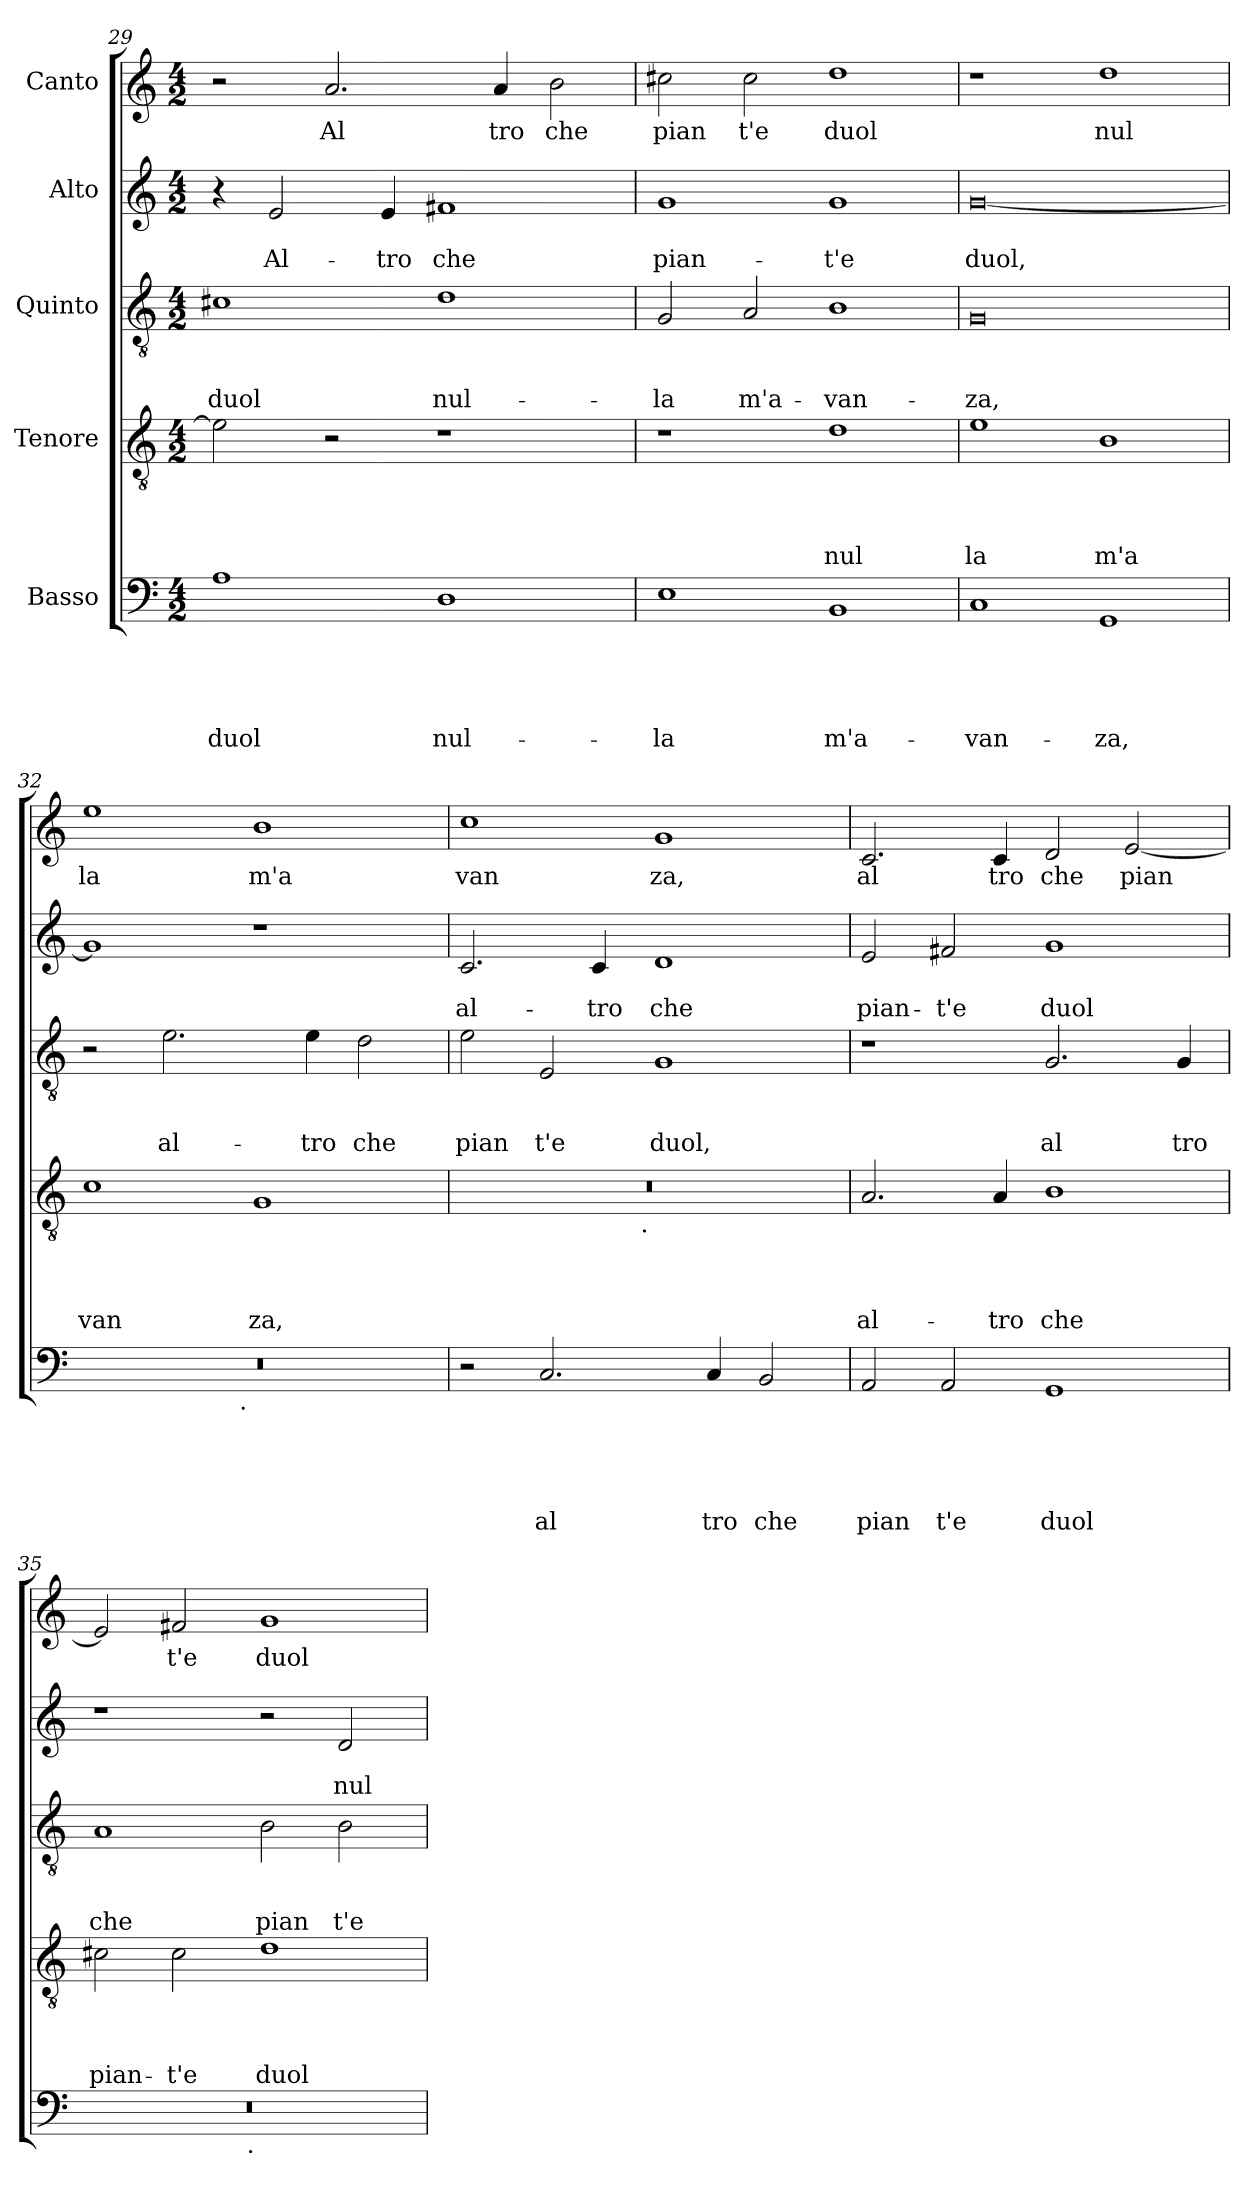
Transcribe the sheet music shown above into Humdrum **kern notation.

**kern	**text	**text	**text	**text	**text	**kern	**text	**text	**text	**text	**kern	**text	**text	**text	**kern	**text	**text	**kern	**text
*part5	*part5	*part5	*part5	*part5	*part5	*part4	*part4	*part4	*part4	*part4	*part3	*part3	*part3	*part3	*part2	*part2	*part2	*part1	*part1
*staff5	*staff5	*staff5	*staff5	*staff5	*staff5	*staff4	*staff4	*staff4	*staff4	*staff4	*staff3	*staff3	*staff3	*staff3	*staff2	*staff2	*staff2	*staff1	*staff1
*I"Basso	*	*	*	*	*	*I"Tenore	*	*	*	*	*I"Quinto	*	*	*	*I"Alto	*	*	*I"Canto	*
*clefF4	*	*	*	*	*	*clefGv2	*	*	*	*	*clefGv2	*	*	*	*clefG2	*	*	*clefG2	*
*k[]	*	*	*	*	*	*k[]	*	*	*	*	*k[]	*	*	*	*k[]	*	*	*k[]	*
*C:	*	*	*	*	*	*C:	*	*	*	*	*C:	*	*	*	*C:	*	*	*C:	*
*M4/2	*	*	*	*	*	*M4/2	*	*	*	*	*M4/2	*	*	*	*M4/2	*	*	*M4/2	*
=29	=29	=29	=29	=29	=29	=29	=29	=29	=29	=29	=29	=29	=29	=29	=29	=29	=29	=29	=29
!	!	!	!	!	!LO:LY:b	!	!	!	!	!	!	!	!	!LO:LY:b	!	!	!	!	!
1A	.	.	.	.	duol	2e\]	.	.	.	.	1c#X	.	.	duol	4r	.	.	2r	.
!	!	!	!	!	!	!	!	!	!	!	!	!	!	!	!	!	!LO:LY:b	!	!
.	.	.	.	.	.	.	.	.	.	.	.	.	.	.	2e/	.	Al-	.	.
!	!	!	!	!	!	!	!	!	!	!	!	!	!	!	!	!	!	!	!LO:LY:b
.	.	.	.	.	.	2r	.	.	.	.	.	.	.	.	.	.	.	2.a/	Al
!	!	!	!	!	!	!	!	!	!	!	!	!	!	!	!	!	!LO:LY:b	!	!
.	.	.	.	.	.	.	.	.	.	.	.	.	.	.	4e/	.	-tro	.	.
!	!	!	!	!	!LO:LY:b	!	!	!	!	!	!	!	!	!LO:LY:b	!	!	!LO:LY:b	!	!
1D	.	.	.	.	nul-	1r	.	.	.	.	1d	.	.	nul-	1f#X	.	che	.	.
!	!	!	!	!	!	!	!	!	!	!	!	!	!	!	!	!	!	!	!LO:LY:b
.	.	.	.	.	.	.	.	.	.	.	.	.	.	.	.	.	.	4a/	tro
!	!	!	!	!	!	!	!	!	!	!	!	!	!	!	!	!	!	!	!LO:LY:b
.	.	.	.	.	.	.	.	.	.	.	.	.	.	.	.	.	.	2b\	che
=30	=30	=30	=30	=30	=30	=30	=30	=30	=30	=30	=30	=30	=30	=30	=30	=30	=30	=30	=30
!	!	!	!	!	!LO:LY:b	!	!	!	!	!	!	!	!	!LO:LY:b	!	!	!LO:LY:b	!	!LO:LY:b
1E	.	.	.	.	-la	1r	.	.	.	.	2G/	.	.	-la	1g	.	pian-	2cc#X\	pian
!	!	!	!	!	!	!	!	!	!	!	!	!	!	!LO:LY:b	!	!	!	!	!LO:LY:b
.	.	.	.	.	.	.	.	.	.	.	2A/	.	.	m'a-	.	.	.	2cc#\	t'e
!	!	!	!	!	!LO:LY:b	!	!	!	!	!LO:LY:b	!	!	!	!LO:LY:b	!	!	!LO:LY:b	!	!LO:LY:b
1BB	.	.	.	.	m'a-	1d	.	.	.	nul	1B	.	.	-van-	1g	.	-t'e	1dd	duol
=31	=31	=31	=31	=31	=31	=31	=31	=31	=31	=31	=31	=31	=31	=31	=31	=31	=31	=31	=31
!	!	!	!	!	!LO:LY:b	!	!	!	!	!LO:LY:b	!	!	!	!LO:LY:b	!	!	!LO:LY:b	!	!
1C	.	.	.	.	-van-	1e	.	.	.	la	0G	.	.	-za,	[<0g	.	duol,	1r	.
!	!	!	!	!	!LO:LY:b	!	!	!	!	!LO:LY:b	!	!	!	!	!	!	!	!	!LO:LY:b
1GG	.	.	.	.	-za,	1B	.	.	.	m'a	.	.	.	.	.	.	.	1dd	nul
=32	=32	=32	=32	=32	=32	=32	=32	=32	=32	=32	=32	=32	=32	=32	=32	=32	=32	=32	=32
!	!	!	!	!	!	!	!	!	!	!LO:LY:b	!	!	!	!	!	!	!	!	!LO:LY:b
*^	*	*	*	*	*	*	*	*	*	*	*	*	*	*	*	*	*	*	*
0r	2ryy	.	.	.	.	.	1c	.	.	.	van	2r	.	.	.	1g]	.	.	1ee	la
!	!	!	!	!	!	!	!	!	!	!	!	!	!	!	!LO:LY:b	!	!	!	!	!
.	4...ryy	.	.	.	.	.	.	.	.	.	.	2.e\	.	.	al-	.	.	.	.	.
!	!LO:TX:b:t=.	!	!	!	!	!	!	!	!	!	!	!	!	!	!	!	!	!	!	!
.	1ryy	.	.	.	.	.	.	.	.	.	.	.	.	.	.	.	.	.	.	.
!	!	!	!	!	!	!	!	!	!	!	!LO:LY:b	!	!	!	!	!	!	!	!	!LO:LY:b
.	.	.	.	.	.	.	1G	.	.	.	za,	.	.	.	.	1r	.	.	1b	m'a
!	!	!	!	!	!	!	!	!	!	!	!	!	!	!	!LO:LY:b	!	!	!	!	!
.	.	.	.	.	.	.	.	.	.	.	.	4e\	.	.	-tro	.	.	.	.	.
!	!	!	!	!	!	!	!	!	!	!	!	!	!	!	!LO:LY:b	!	!	!	!	!
.	.	.	.	.	.	.	.	.	.	.	.	2d\	.	.	che	.	.	.	.	.
.	32ryy	.	.	.	.	.	.	.	.	.	.	.	.	.	.	.	.	.	.	.
!!LO:LB:g=z
=33	=33	=33	=33	=33	=33	=33	=33	=33	=33	=33	=33	=33	=33	=33	=33	=33	=33	=33	=33	=33
!	!	!	!	!	!	!	!	!	!	!	!	!	!	!	!LO:LY:b	!	!	!LO:LY:b	!	!LO:LY:b
*v	*v	*	*	*	*	*	*^	*	*	*	*	*	*	*	*	*	*	*	*	*
2r	.	.	.	.	.	0r	2ryy	.	.	.	.	2e\	.	.	pian	2.c/	.	al-	1cc	van
!	!	!	!	!	!LO:LY:b	!	!	!	!	!	!	!	!	!	!LO:LY:b	!	!	!	!	!
2.C/	.	.	.	.	al	.	4...ryy	.	.	.	.	2E/	.	.	t'e	.	.	.	.	.
!	!	!	!	!	!	!	!	!	!	!	!	!	!	!	!	!	!	!LO:LY:b	!	!
.	.	.	.	.	.	.	.	.	.	.	.	.	.	.	.	4c/	.	-tro	.	.
!	!	!	!	!	!	!	!LO:TX:b:t=.	!	!	!	!	!	!	!	!	!	!	!	!	!
.	.	.	.	.	.	.	1ryy	.	.	.	.	.	.	.	.	.	.	.	.	.
!	!	!	!	!	!	!	!	!	!	!	!	!	!	!	!LO:LY:b	!	!	!LO:LY:b	!	!LO:LY:b
.	.	.	.	.	.	.	.	.	.	.	.	1G	.	.	duol,	1d	.	che	1g	za,
!	!	!	!	!	!LO:LY:b	!	!	!	!	!	!	!	!	!	!	!	!	!	!	!
4C/	.	.	.	.	tro	.	.	.	.	.	.	.	.	.	.	.	.	.	.	.
!	!	!	!	!	!LO:LY:b	!	!	!	!	!	!	!	!	!	!	!	!	!	!	!
2BB/	.	.	.	.	che	.	.	.	.	.	.	.	.	.	.	.	.	.	.	.
.	.	.	.	.	.	.	32ryy	.	.	.	.	.	.	.	.	.	.	.	.	.
=34	=34	=34	=34	=34	=34	=34	=34	=34	=34	=34	=34	=34	=34	=34	=34	=34	=34	=34	=34	=34
!	!	!	!	!	!LO:LY:b	!	!	!	!	!	!LO:LY:b	!	!	!	!	!	!	!LO:LY:b	!	!LO:LY:b
*	*	*	*	*	*	*v	*v	*	*	*	*	*	*	*	*	*	*	*	*	*
2AA/	.	.	.	.	pian	2.A/	.	.	.	al-	1r	.	.	.	2e/	.	pian-	2.c/	al
!	!	!	!	!	!LO:LY:b	!	!	!	!	!	!	!	!	!	!	!	!LO:LY:b	!	!
2AA/	.	.	.	.	t'e	.	.	.	.	.	.	.	.	.	2f#X/	.	-t'e	.	.
!	!	!	!	!	!	!	!	!	!	!LO:LY:b	!	!	!	!	!	!	!	!	!LO:LY:b
.	.	.	.	.	.	4A/	.	.	.	-tro	.	.	.	.	.	.	.	4c/	tro
!	!	!	!	!	!LO:LY:b	!	!	!	!	!LO:LY:b	!	!	!	!LO:LY:b	!	!	!LO:LY:b	!	!LO:LY:b
1GG	.	.	.	.	duol	1B	.	.	.	che	2.G/	.	.	al	1g	.	duol	2d/	che
!	!	!	!	!	!	!	!	!	!	!	!	!	!	!	!	!	!	!	!LO:LY:b
.	.	.	.	.	.	.	.	.	.	.	.	.	.	.	.	.	.	[<2e/	pian
!	!	!	!	!	!	!	!	!	!	!	!	!	!	!LO:LY:b	!	!	!	!	!
.	.	.	.	.	.	.	.	.	.	.	4G/	.	.	tro	.	.	.	.	.
=35	=35	=35	=35	=35	=35	=35	=35	=35	=35	=35	=35	=35	=35	=35	=35	=35	=35	=35	=35
!	!	!	!	!	!	!	!	!	!	!LO:LY:b	!	!	!	!LO:LY:b	!	!	!	!	!
*^	*	*	*	*	*	*	*	*	*	*	*	*	*	*	*	*	*	*	*
0r	2ryy	.	.	.	.	.	2c#X\	.	.	.	pian-	1A	.	.	che	1r	.	.	2e/]	.
!	!	!	!	!	!	!	!	!	!	!	!LO:LY:b	!	!	!	!	!	!	!	!	!LO:LY:b
.	4...ryy	.	.	.	.	.	2c#\	.	.	.	-t'e	.	.	.	.	.	.	.	2f#X/	t'e
!	!LO:TX:b:t=.	!	!	!	!	!	!	!	!	!	!	!	!	!	!	!	!	!	!	!
.	1ryy	.	.	.	.	.	.	.	.	.	.	.	.	.	.	.	.	.	.	.
!	!	!	!	!	!	!	!	!	!	!	!LO:LY:b	!	!	!	!LO:LY:b	!	!	!	!	!LO:LY:b
.	.	.	.	.	.	.	1d	.	.	.	duol	2B\	.	.	pian	2r	.	.	1g	duol
!	!	!	!	!	!	!	!	!	!	!	!	!	!	!	!LO:LY:b	!	!	!LO:LY:b	!	!
.	.	.	.	.	.	.	.	.	.	.	.	2B\	.	.	t'e	2d/	.	nul-	.	.
.	32ryy	.	.	.	.	.	.	.	.	.	.	.	.	.	.	.	.	.	.	.
*v	*v	*	*	*	*	*	*	*	*	*	*	*	*	*	*	*	*	*	*	*
=	=	=	=	=	=	=	=	=	=	=	=	=	=	=	=	=	=	=	=
*-	*-	*-	*-	*-	*-	*-	*-	*-	*-	*-	*-	*-	*-	*-	*-	*-	*-	*-	*-
